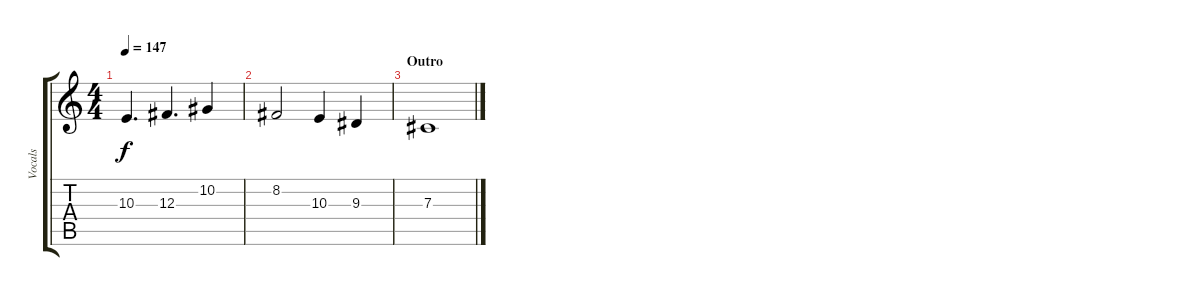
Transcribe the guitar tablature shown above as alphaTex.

\track ("Vocals" "Vocals") {instrument cello}
\staff {score tabs}
\tuning (Eb4 Bb3 Gb3 Db3 Ab2 Eb2) {hide}
\ts (4 4)
\tempo 147
\clef g2
\ks c
10.3.4{d dy f} 12.3.4{d} 10.2.4 |
8.2.2 10.3.4 9.3.4 |
\section ("" "Outro")
7.3.1
